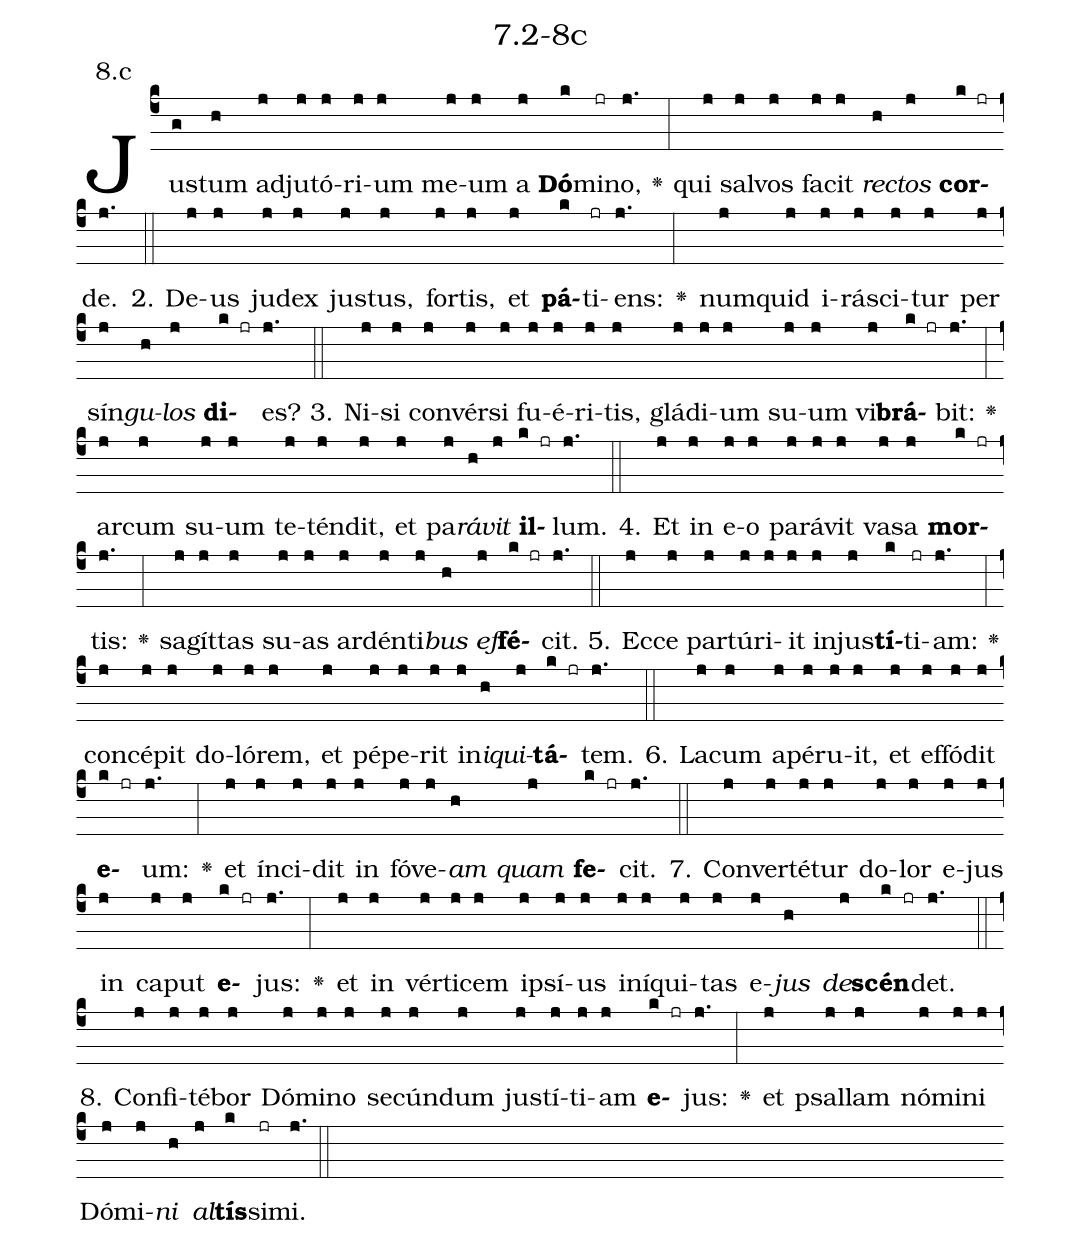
name: 7.2-8c;
annotation: 8.c;
%%
(c4)Jus(g)tum(h) ad(j)ju(j)tó(j)ri(j)um(j) me(j)um(j) a(j) <b>Dó</b>(k)mi(jr)no,(j.) <v>\greheightstar</v>(:) qui(j) sal(j)vos(j) fa(j)cit(j) <i>rec</i>(h)<i>tos</i>(j) <b>cor</b>(k jr)de.(j.) (::)
2. De(j)us(j) ju(j)dex(j) jus(j)tus,(j) for(j)tis,(j) et(j) <b>pá</b>(k)ti(jr)ens:(j.) <v>\greheightstar</v>(:) num(j)quid(j) i(j)rá(j)sci(j)tur(j) per(j) sín(j)<i>gu</i>(h)<i>los</i>(j) <b>di</b>(k jr)es?(j.) (::)
3. Ni(j)si(j) con(j)vér(j)si(j) fu(j)é(j)ri(j)tis,(j) glá(j)di(j)um(j) su(j)um(j) vi(j)<b>brá</b>(k jr)bit:(j.) <v>\greheightstar</v>(:) ar(j)cum(j) su(j)um(j) te(j)tén(j)dit,(j) et(j) pa(j)<i>rá</i>(h)<i>vit</i>(j) <b>il</b>(k jr)lum.(j.) (::)
4. Et(j) in(j) e(j)o(j) pa(j)rá(j)vit(j) va(j)sa(j) <b>mor</b>(k jr)tis:(j.) <v>\greheightstar</v>(:) sa(j)gít(j)tas(j) su(j)as(j) ar(j)dén(j)ti(j)<i>bus</i>(h) <i>ef</i>(j)<b>fé</b>(k jr)cit.(j.) (::)
5. Ec(j)ce(j) par(j)tú(j)ri(j)it(j) in(j)jus(j)<b>tí</b>(k)ti(jr)am:(j.) <v>\greheightstar</v>(:) con(j)cé(j)pit(j) do(j)ló(j)rem,(j) et(j) pé(j)pe(j)rit(j) in(j)<i>i</i>(h)<i>qui</i>(j)<b>tá</b>(k jr)tem.(j.) (::)
6. La(j)cum(j) a(j)pé(j)ru(j)it,(j) et(j) ef(j)fó(j)dit(j) <b>e</b>(k jr)um:(j.) <v>\greheightstar</v>(:) et(j) ín(j)ci(j)dit(j) in(j) fó(j)ve(j)<i>am</i>(h) <i>quam</i>(j) <b>fe</b>(k jr)cit.(j.) (::)
7. Con(j)ver(j)té(j)tur(j) do(j)lor(j) e(j)jus(j) in(j) ca(j)put(j) <b>e</b>(k jr)jus:(j.) <v>\greheightstar</v>(:) et(j) in(j) vér(j)ti(j)cem(j) ip(j)sí(j)us(j) in(j)í(j)qui(j)tas(j) e(j)<i>jus</i>(h) <i>de</i>(j)<b>scén</b>(k jr)det.(j.) (::)
8. Con(j)fi(j)té(j)bor(j) Dó(j)mi(j)no(j) se(j)cún(j)dum(j) jus(j)tí(j)ti(j)am(j) <b>e</b>(k jr)jus:(j.) <v>\greheightstar</v>(:) et(j) psal(j)lam(j) nó(j)mi(j)ni(j) Dó(j)mi(j)<i>ni</i>(h) <i>al</i>(j)<b>tís</b>(k)si(jr)mi.(j.) (::)
